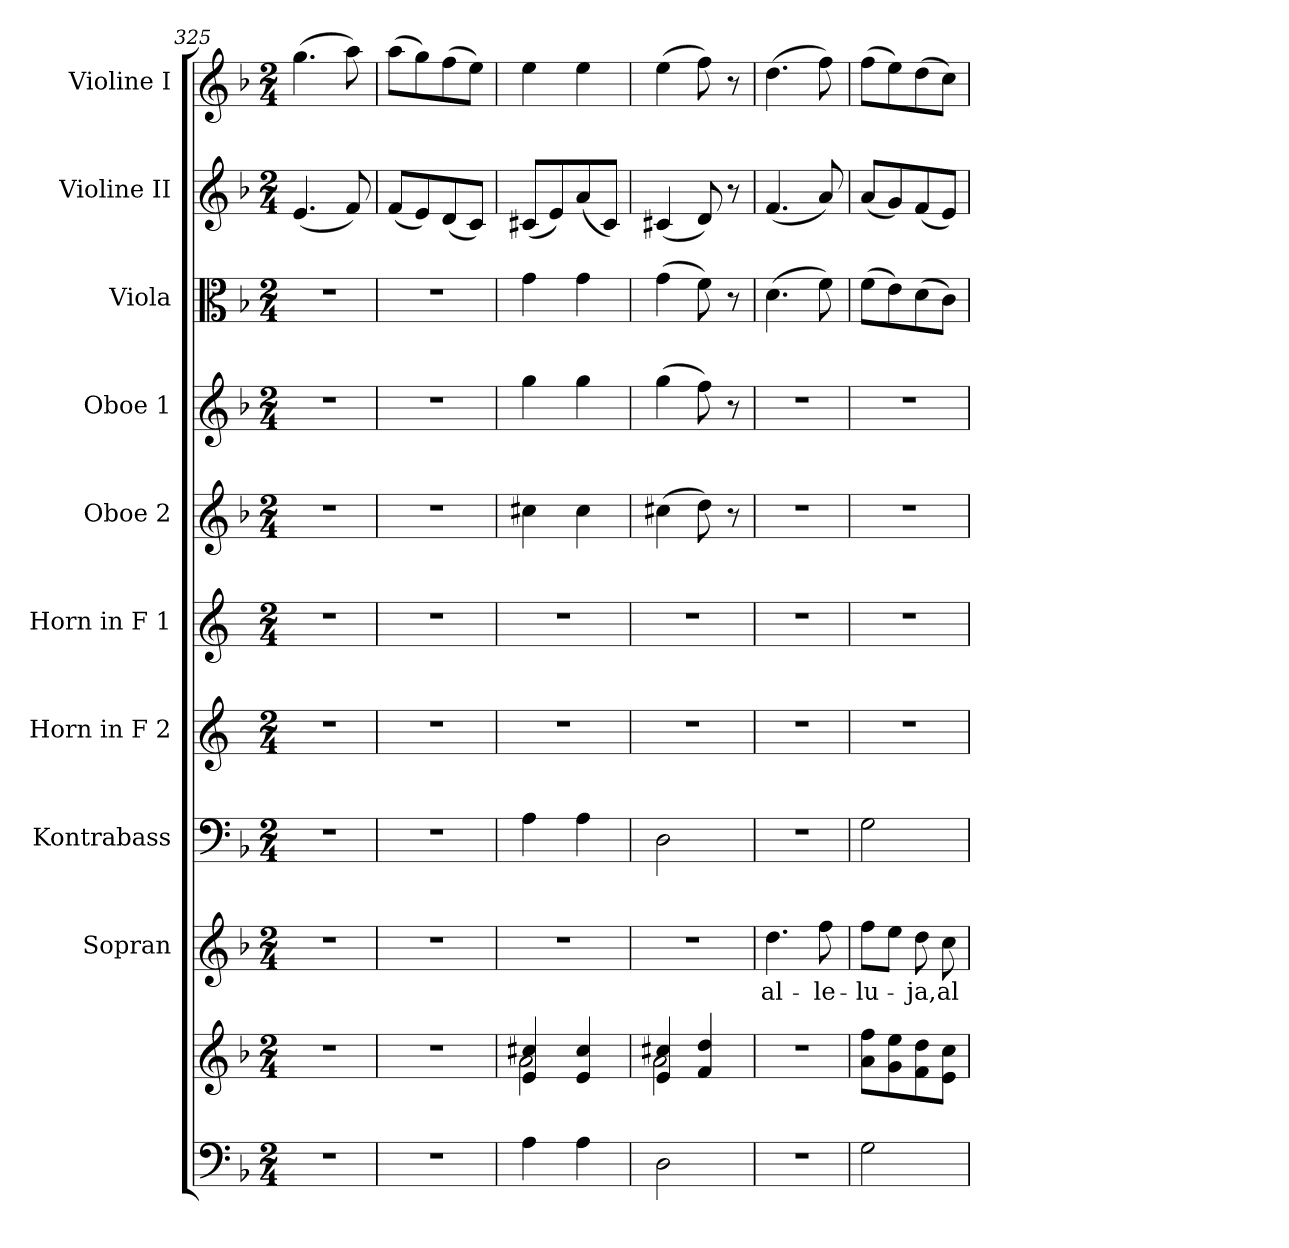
**kern	**kern	**kern	**text	**kern	**kern	**kern	**kern	**kern	**kern	**kern	**kern
*part10	*part10	*part9	*part9	*part8	*part7	*part6	*part5	*part4	*part3	*part2	*part1
*staff11	*staff10	*staff9	*staff9	*staff8	*staff7	*staff6	*staff5	*staff4	*staff3	*staff2	*staff1
*	*	*I"Sopran	*	*I"Kontrabass	*I"Horn in F 2	*I"Horn in F 1	*I"Oboe 2	*I"Oboe 1	*I"Viola	*I"Violine II	*I"Violine I
*	*	*I'S.	*	*I'Kb.	*	*	*I'Ob. 2	*I'Ob. 1	*I'Vla.	*I'Vl. II	*I'Vl. I
*clefF4	*clefG2	*clefG2	*	*clefF4	*clefG2	*clefG2	*clefG2	*clefG2	*clefC3	*clefG2	*clefG2
*	*	*	*	*ITrd7c12	*ITrd4c7	*ITrd4c7	*	*	*	*	*
*k[b-]	*k[b-]	*k[b-]	*	*k[b-]	*k[b-]	*k[b-]	*k[b-]	*k[b-]	*k[b-]	*k[b-]	*k[b-]
*F:	*F:	*F:	*	*F:	*F:	*F:	*F:	*F:	*F:	*F:	*F:
*M2/4	*M2/4	*M2/4	*	*M2/4	*M2/4	*M2/4	*M2/4	*M2/4	*M2/4	*M2/4	*M2/4
=325	=325	=325	=325	=325	=325	=325	=325	=325	=325	=325	=325
2r	2r	2r	.	2r	2r	2r	2r	2r	2r	(<4.e/	(>4.gg\
.	.	.	.	.	.	.	.	.	.	8f/)	8aa\)
=326	=326	=326	=326	=326	=326	=326	=326	=326	=326	=326	=326
2r	2r	2r	.	2r	2r	2r	2r	2r	2r	(<8f/L	(>8aa\L
.	.	.	.	.	.	.	.	.	.	8e/)	8gg\)
.	.	.	.	.	.	.	.	.	.	(<8d/	(>8ff\
.	.	.	.	.	.	.	.	.	.	8c/J)	8ee\J)
!!LO:PB:g=z
=327	=327	=327	=327	=327	=327	=327	=327	=327	=327	=327	=327
*	*^	*	*	*	*	*	*	*	*	*	*
4A\	4e/ 4cc#X/	2a\	2r	.	4AA\	2r	2r	4cc#X\	4gg\	4g\	(<8c#X/L	4ee\
.	.	.	.	.	.	.	.	.	.	.	8e/)	.
4A\	4e/ 4cc#/	.	.	.	4AA\	.	.	4cc#\	4gg\	4g\	(<8a/	4ee\
.	.	.	.	.	.	.	.	.	.	.	8c#/J)	.
=328	=328	=328	=328	=328	=328	=328	=328	=328	=328	=328	=328	=328
2D\	4e/ 4cc#X/	2a\	2r	.	2DD\	2r	2r	(>4cc#X\	(>4gg\	(>4g\	(<4c#X/	(>4ee\
.	4f/ 4dd/	.	.	.	.	.	.	8dd\)	8ff\)	8f\)	8d/)	8ff\)
.	.	.	.	.	.	.	.	8r	8r	8r	8r	8r
*	*v	*v	*	*	*	*	*	*	*	*	*	*
=329	=329	=329	=329	=329	=329	=329	=329	=329	=329	=329	=329
!	!	!	!LO:LY:b	!	!	!	!	!	!	!	!
2r	2r	4.dd\	al-	2r	2r	2r	2r	2r	(>4.d\	(<4.f/	(>4.dd\
!	!	!	!LO:LY:b	!	!	!	!	!	!	!	!
.	.	8ff\	-le-	.	.	.	.	.	8f\)	8a/)	8ff\)
=330	=330	=330	=330	=330	=330	=330	=330	=330	=330	=330	=330
!	!	!	!LO:LY:b	!	!	!	!	!	!	!	!
2G\	8a\ 8ff\L	8ff\L	-lu-	2GG\	2r	2r	2r	2r	(>8f\L	(<8a/L	(>8ff\L
.	8g\ 8ee\	8ee\J	.	.	.	.	.	.	8e\)	8g/)	8ee\)
!	!	!	!LO:LY:b	!	!	!	!	!	!	!	!
.	8f\ 8dd\	8dd\	-ja,	.	.	.	.	.	(>8d\	(<8f/	(>8dd\
!	!	!	!LO:LY:b	!	!	!	!	!	!	!	!
.	8e\ 8cc\J	8cc\	al-	.	.	.	.	.	8c\J)	8e/J)	8cc\J)
=	=	=	=	=	=	=	=	=	=	=	=
*-	*-	*-	*-	*-	*-	*-	*-	*-	*-	*-	*-
